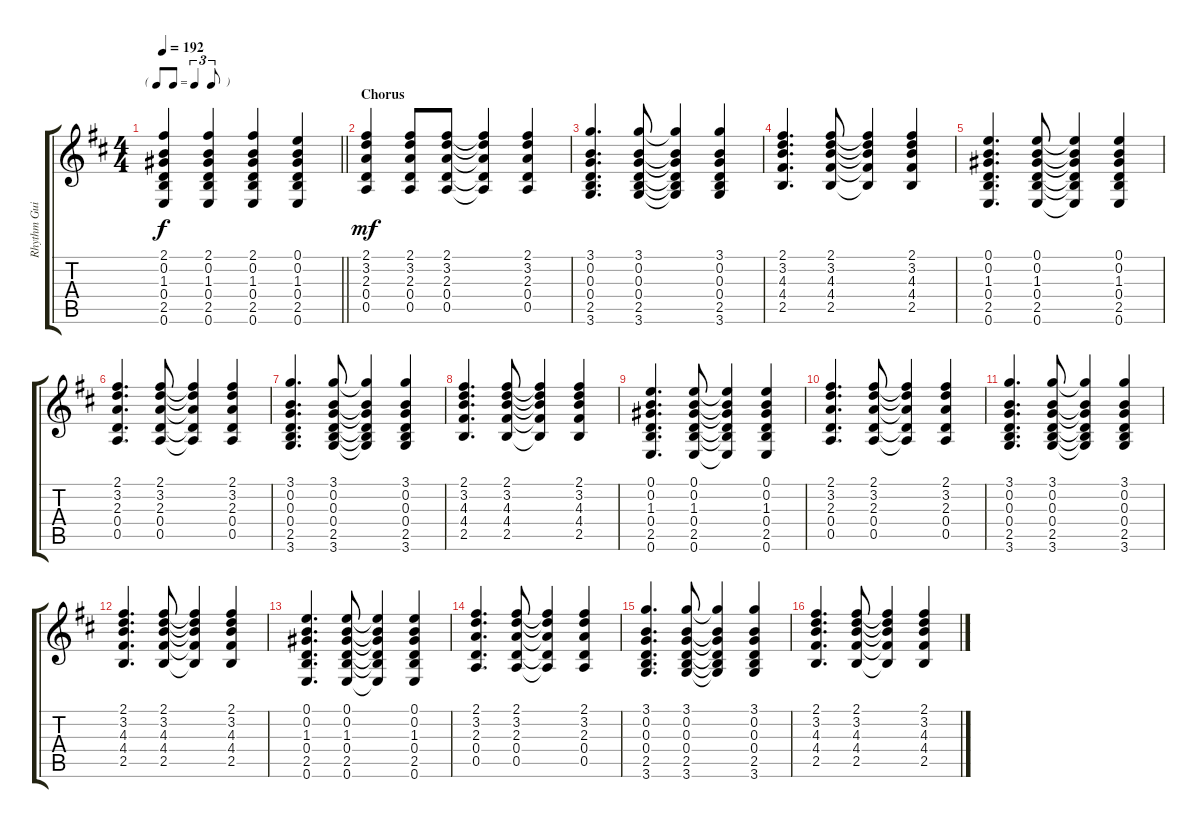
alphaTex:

\track ("Rhythm Guitar" "Rhythm Gui") {instrument electricguitarclean}
\staff {score tabs}
\tuning (E4 B3 G3 D3 A2 E2) {hide}
\ts (4 4)
\tf triplet8th
\tempo 192
\clef g2
\barLineRight lightlight
\ks bminor
(2.1 0.2 1.3 0.4 2.5 0.6).4{dy f} (2.1 0.2 1.3 0.4 2.5 0.6).4 (2.1 0.2 1.3 0.4 2.5 0.6).4 (0.1 0.2 1.3 0.4 2.5 0.6).4 |
\section ("" "Chorus")
(2.1 3.2 2.3 0.4 0.5).4{dy mf volume 13 instrument electricguitarclean} (2.1 3.2 2.3 0.4 0.5).8 (2.1 3.2 2.3 0.4 0.5).8 (2.1{t} 3.2{t} 2.3{t} 0.4{t} 0.5{t}).4 (2.1 3.2 2.3 0.4 0.5).4 |
(3.1 0.2 0.3 0.4 2.5 3.6).4{d} (3.1 0.2 0.3 0.4 2.5 3.6).8 (3.1{t} 0.2{t} 0.3{t} 0.4{t} 2.5{t} 3.6{t}).4 (3.1 0.2 0.3 0.4 2.5 3.6).4 |
(2.1 3.2 4.3 4.4 2.5).4{d} (2.1 3.2 4.3 4.4 2.5).8 (2.1{t} 3.2{t} 4.3{t} 4.4{t} 2.5{t}).4 (2.1 3.2 4.3 4.4 2.5).4 |
(0.1 0.2 1.3 0.4 2.5 0.6).4{d} (0.1 0.2 1.3 0.4 2.5 0.6).8 (0.1{t} 0.2{t} 1.3{t} 0.4{t} 2.5{t} 0.6{t}).4 (0.1 0.2 1.3 0.4 2.5 0.6).4 |
(2.1 3.2 2.3 0.4 0.5).4{d} (2.1 3.2 2.3 0.4 0.5).8 (2.1{t} 3.2{t} 2.3{t} 0.4{t} 0.5{t}).4 (2.1 3.2 2.3 0.4 0.5).4 |
(3.1 0.2 0.3 0.4 2.5 3.6).4{d} (3.1 0.2 0.3 0.4 2.5 3.6).8 (3.1{t} 0.2{t} 0.3{t} 0.4{t} 2.5{t} 3.6{t}).4 (3.1 0.2 0.3 0.4 2.5 3.6).4 |
(2.1 3.2 4.3 4.4 2.5).4{d} (2.1 3.2 4.3 4.4 2.5).8 (2.1{t} 3.2{t} 4.3{t} 4.4{t} 2.5{t}).4 (2.1 3.2 4.3 4.4 2.5).4 |
(0.1 0.2 1.3 0.4 2.5 0.6).4{d} (0.1 0.2 1.3 0.4 2.5 0.6).8 (0.1{t} 0.2{t} 1.3{t} 0.4{t} 2.5{t} 0.6{t}).4 (0.1 0.2 1.3 0.4 2.5 0.6).4 |
(2.1 3.2 2.3 0.4 0.5).4{d} (2.1 3.2 2.3 0.4 0.5).8 (2.1{t} 3.2{t} 2.3{t} 0.4{t} 0.5{t}).4 (2.1 3.2 2.3 0.4 0.5).4 |
(3.1 0.2 0.3 0.4 2.5 3.6).4{d} (3.1 0.2 0.3 0.4 2.5 3.6).8 (3.1{t} 0.2{t} 0.3{t} 0.4{t} 2.5{t} 3.6{t}).4 (3.1 0.2 0.3 0.4 2.5 3.6).4 |
(2.1 3.2 4.3 4.4 2.5).4{d} (2.1 3.2 4.3 4.4 2.5).8 (2.1{t} 3.2{t} 4.3{t} 4.4{t} 2.5{t}).4 (2.1 3.2 4.3 4.4 2.5).4 |
(0.1 0.2 1.3 0.4 2.5 0.6).4{d} (0.1 0.2 1.3 0.4 2.5 0.6).8 (0.1{t} 0.2{t} 1.3{t} 0.4{t} 2.5{t} 0.6{t}).4 (0.1 0.2 1.3 0.4 2.5 0.6).4 |
(2.1 3.2 2.3 0.4 0.5).4{d} (2.1 3.2 2.3 0.4 0.5).8 (2.1{t} 3.2{t} 2.3{t} 0.4{t} 0.5{t}).4 (2.1 3.2 2.3 0.4 0.5).4 |
(3.1 0.2 0.3 0.4 2.5 3.6).4{d} (3.1 0.2 0.3 0.4 2.5 3.6).8 (3.1{t} 0.2{t} 0.3{t} 0.4{t} 2.5{t} 3.6{t}).4 (3.1 0.2 0.3 0.4 2.5 3.6).4 |
(2.1 3.2 4.3 4.4 2.5).4{d} (2.1 3.2 4.3 4.4 2.5).8 (2.1{t} 3.2{t} 4.3{t} 4.4{t} 2.5{t}).4 (2.1 3.2 4.3 4.4 2.5).4
